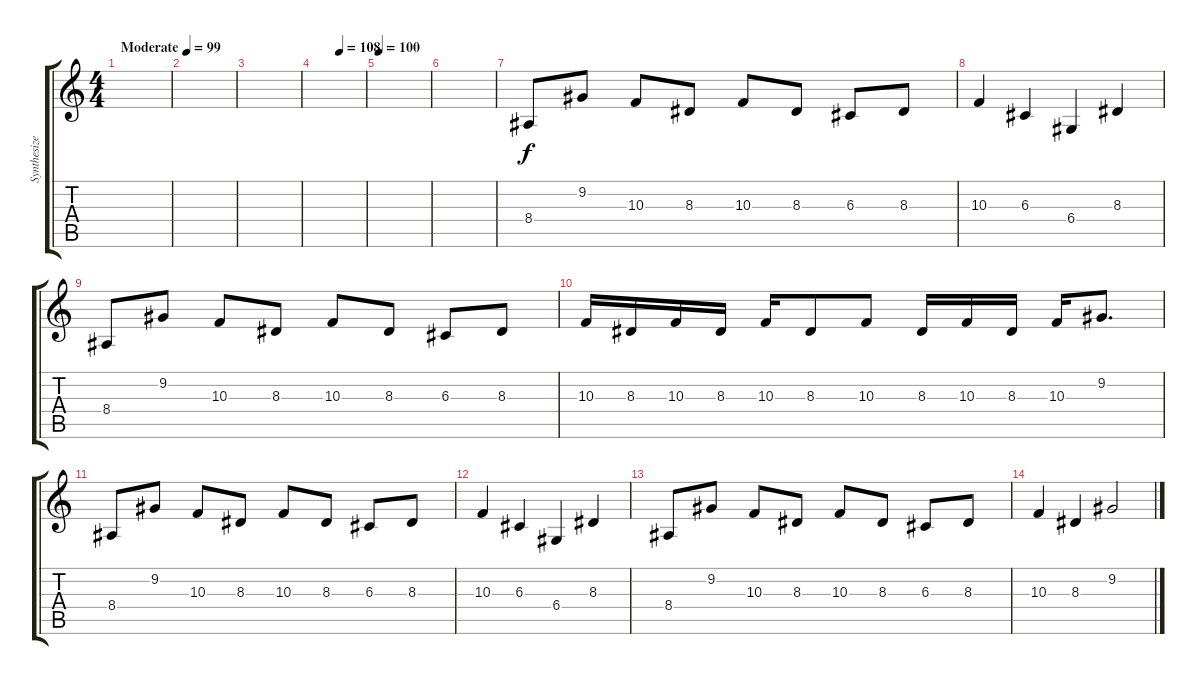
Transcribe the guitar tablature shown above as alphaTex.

\track ("Synthesizer" "Synthesize") {instrument lead2sawtooth}
\staff {score tabs}
\tuning (E4 B3 G3 D3 A2 E2) {hide}
\ts (4 4)
\tempo (99 "Moderate")
\tempo 125
\tempo (99 "Moderate")
\clef g2
\ks c
|
|
|
\tempo (108 0.5)
|
\tempo 100
|
|
8.4.8 9.2.8 10.3.8 8.3.8 10.3.8 8.3.8 6.3.8 8.3.8 |
10.3.4 6.3.4 6.4.4 8.3.4 |
8.4.8 9.2.8 10.3.8 8.3.8 10.3.8 8.3.8 6.3.8 8.3.8 |
10.3.16 8.3.16 10.3.16 8.3.16 10.3.16 8.3.8 10.3.8 8.3.16 10.3.16 8.3.16 10.3.16 9.2.8{d} |
8.4.8 9.2.8 10.3.8 8.3.8 10.3.8 8.3.8 6.3.8 8.3.8 |
10.3.4 6.3.4 6.4.4 8.3.4 |
8.4.8 9.2.8 10.3.8 8.3.8 10.3.8 8.3.8 6.3.8 8.3.8 |
10.3.4 8.3.4 9.2.2
